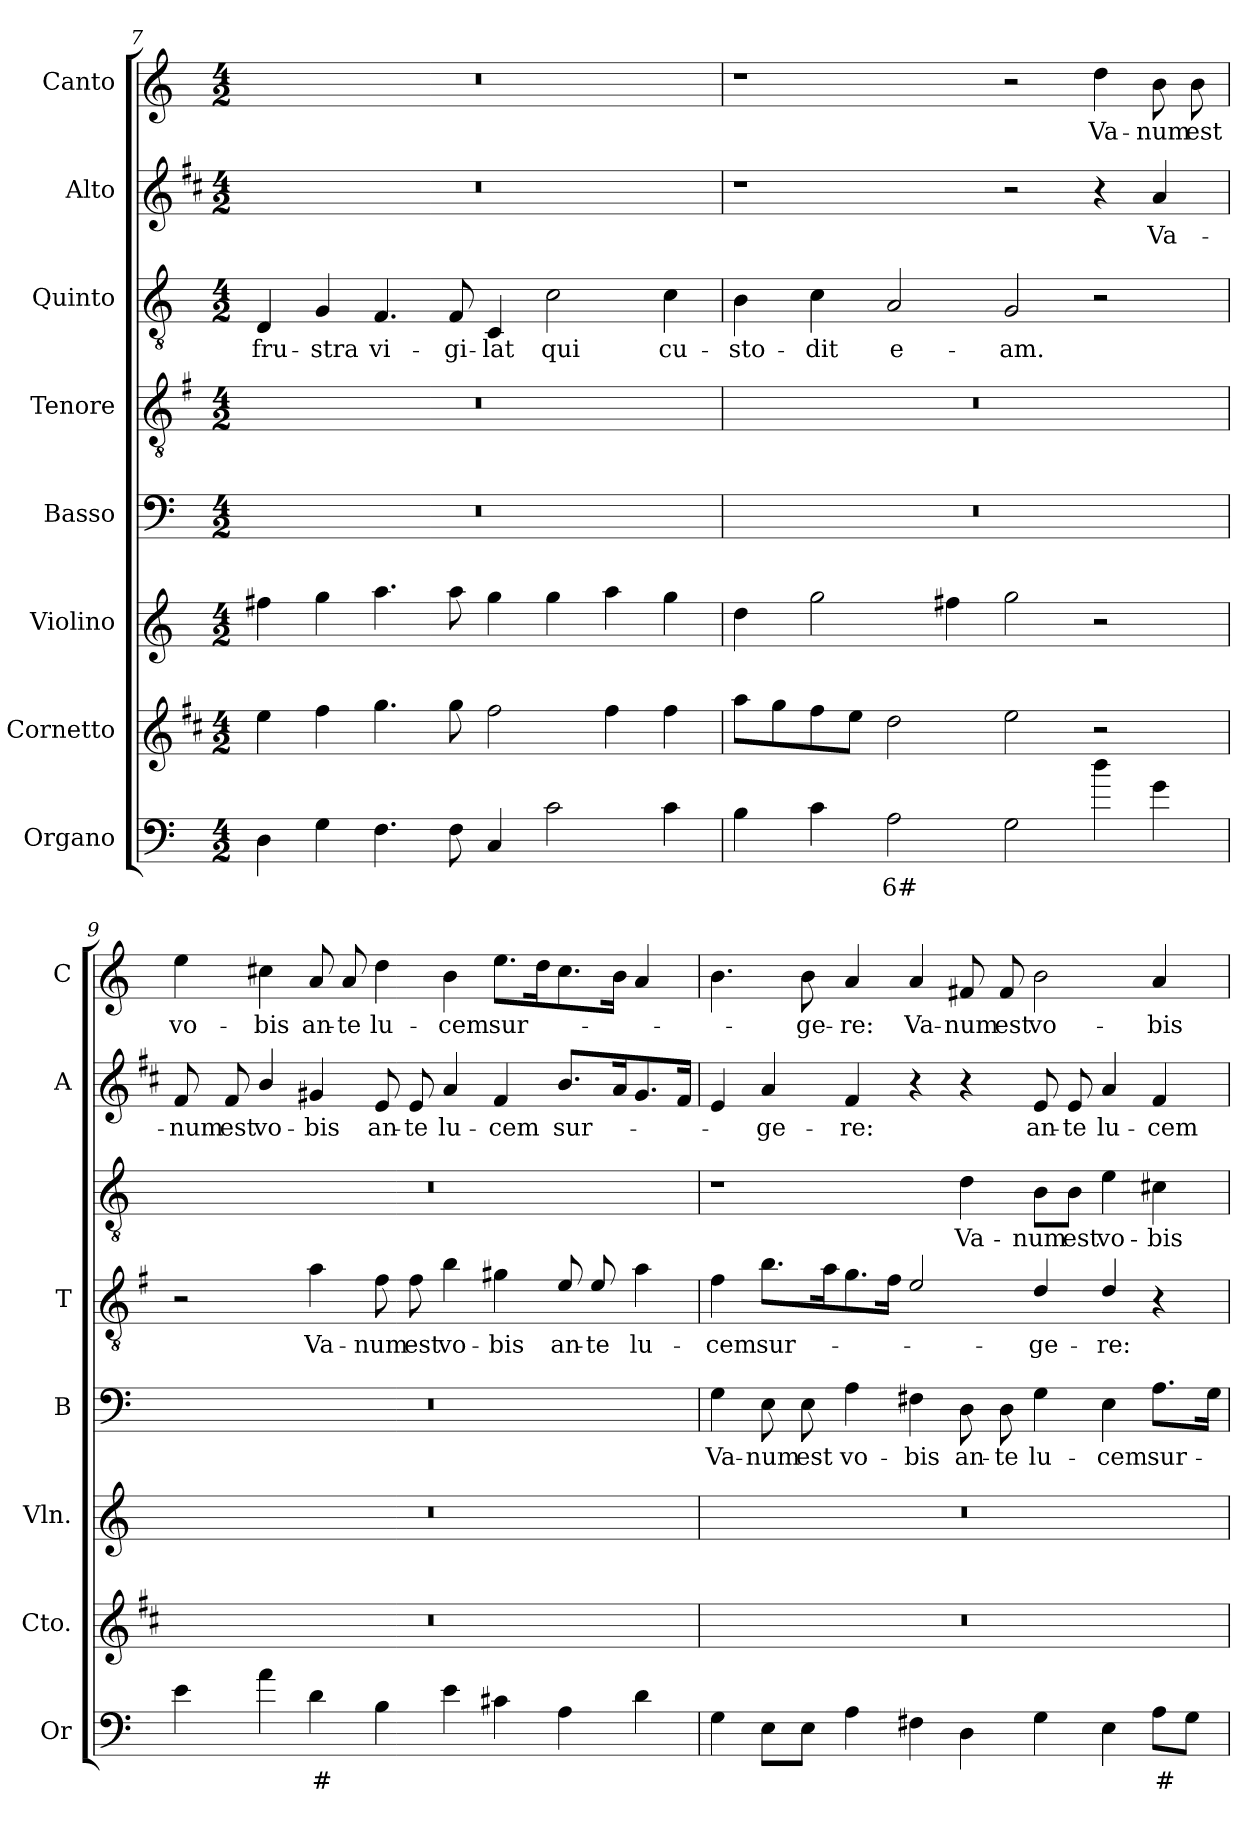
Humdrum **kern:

**kern	**text	**kern	**kern	**kern	**text	**kern	**text	**kern	**text	**kern	**text	**kern	**text
*part8	*part8	*part7	*part6	*part5	*part5	*part4	*part4	*part3	*part3	*part2	*part2	*part1	*part1
*staff8	*staff8	*staff7	*staff6	*staff5	*staff5	*staff4	*staff4	*staff3	*staff3	*staff2	*staff2	*staff1	*staff1
*I"Organo	*	*I"Cornetto	*I"Violino	*I"Basso	*	*I"Tenore	*	*I"Quinto	*	*I"Alto	*	*I"Canto	*
*I'Or	*	*I'Cto.	*I'Vln.	*I'B	*	*I'T	*	*	*	*I'A	*	*I'C	*
*clefF4	*	*clefG2	*clefG2	*clefF4	*	*clefGv2	*	*clefGv2	*	*clefG2	*	*clefG2	*
*	*	*ITrd1c2	*	*	*	*ITrd4c7	*	*	*	*ITrd1c2	*	*	*
*k[]	*	*k[]	*k[]	*k[]	*	*k[]	*	*k[]	*	*k[]	*	*k[]	*
*C:	*	*C:	*C:	*C:	*	*C:	*	*C:	*	*C:	*	*C:	*
*M4/2	*	*M4/2	*M4/2	*M4/2	*	*M4/2	*	*M4/2	*	*M4/2	*	*M4/2	*
=7	=7	=7	=7	=7	=7	=7	=7	=7	=7	=7	=7	=7	=7
!	!	!	!	!	!	!	!	!	!LO:LY:b	!	!	!	!
4D\	.	4dd\	4ff#X\	0r	.	0r	.	4D/	fru-	0r	.	0r	.
!	!	!	!	!	!	!	!	!	!LO:LY:b	!	!	!	!
4G\	.	4ee\	4gg\	.	.	.	.	4G/	-stra	.	.	.	.
!	!	!	!	!	!	!	!	!	!LO:LY:b	!	!	!	!
4.F\	.	4.ff\	4.aa\	.	.	.	.	4.F/	vi-	.	.	.	.
!	!	!	!	!	!	!	!	!	!LO:LY:b	!	!	!	!
8F\	.	8ff\	8aa\	.	.	.	.	8F/	-gi-	.	.	.	.
!	!	!	!	!	!	!	!	!	!LO:LY:b	!	!	!	!
4C/	.	2ee\	4gg\	.	.	.	.	4C/	-lat	.	.	.	.
!	!	!	!	!	!	!	!	!	!LO:LY:b	!	!	!	!
2c\	.	.	4gg\	.	.	.	.	2c\	qui	.	.	.	.
.	.	4ee\	4aa\	.	.	.	.	.	.	.	.	.	.
!	!	!	!	!	!	!	!	!	!LO:LY:b	!	!	!	!
4c\	.	4ee\	4gg\	.	.	.	.	4c\	cu-	.	.	.	.
=8	=8	=8	=8	=8	=8	=8	=8	=8	=8	=8	=8	=8	=8
!	!	!	!	!	!	!	!	!	!LO:LY:b	!	!	!	!
4B\	.	8gg\L	4dd\	0r	.	0r	.	4B\	-sto-	1r	.	1r	.
.	.	8ff\	.	.	.	.	.	.	.	.	.	.	.
!	!	!	!	!	!	!	!	!	!LO:LY:b	!	!	!	!
4c\	.	8ee\	2gg\	.	.	.	.	4c\	-dit	.	.	.	.
.	.	8dd\J	.	.	.	.	.	.	.	.	.	.	.
!	!LO:LY:b	!	!	!	!	!	!	!	!LO:LY:b	!	!	!	!
2A\	6#	2cc\	.	.	.	.	.	2A/	e-	.	.	.	.
.	.	.	4ff#X\	.	.	.	.	.	.	.	.	.	.
!	!	!	!	!	!	!	!	!	!LO:LY:b	!	!	!	!
2G\	.	2dd\	2gg\	.	.	.	.	2G/	-am.	2r	.	2r	.
!	!	!	!	!	!	!	!	!	!	!	!	!	!LO:LY:b
4dd\	.	2r	2r	.	.	.	.	2r	.	4r	.	4dd\	Va-
!	!	!	!	!	!	!	!	!	!	!	!LO:LY:b	!	!LO:LY:b
4g\	.	.	.	.	.	.	.	.	.	4g/	Va-	8b\	-num
!	!	!	!	!	!	!	!	!	!	!	!	!	!LO:LY:b
.	.	.	.	.	.	.	.	.	.	.	.	8b\	est
!!LO:LB:g=z
=9	=9	=9	=9	=9	=9	=9	=9	=9	=9	=9	=9	=9	=9
!	!	!	!	!	!	!	!	!	!	!	!LO:LY:b	!	!LO:LY:b
4e\	.	0r	0r	0r	.	2r	.	0r	.	8e/	-num	4ee\	vo-
!	!	!	!	!	!	!	!	!	!	!	!LO:LY:b	!	!
.	.	.	.	.	.	.	.	.	.	8e/	est	.	.
!	!	!	!	!	!	!	!	!	!	!	!LO:LY:b	!	!LO:LY:b
4a\	.	.	.	.	.	.	.	.	.	4a/	vo-	4cc#X\	-bis
!	!LO:LY:b	!	!	!	!	!	!LO:LY:b	!	!	!	!LO:LY:b	!	!LO:LY:b
4d\	#	.	.	.	.	4d\	Va-	.	.	4f#X/	-bis	8a/	an-
!	!	!	!	!	!	!	!	!	!	!	!	!	!LO:LY:b
.	.	.	.	.	.	.	.	.	.	.	.	8a/	-te
!	!	!	!	!	!	!	!LO:LY:b	!	!	!	!LO:LY:b	!	!LO:LY:b
4B\	.	.	.	.	.	8B\	-num	.	.	8d/	an-	4dd\	lu-
!	!	!	!	!	!	!	!LO:LY:b	!	!	!	!LO:LY:b	!	!
.	.	.	.	.	.	8B\	est	.	.	8d/	-te	.	.
!	!	!	!	!	!	!	!LO:LY:b	!	!	!	!LO:LY:b	!	!LO:LY:b
4e\	.	.	.	.	.	4e\	vo-	.	.	4g/	lu-	4b\	-cem
!	!	!	!	!	!	!	!LO:LY:b	!	!	!	!LO:LY:b	!	!LO:LY:b
4c#X\	.	.	.	.	.	4c#X\	-bis	.	.	4e/	-cem	8.ee\L	sur-
.	.	.	.	.	.	.	.	.	.	.	.	16dd\k	.
!	!	!	!	!	!	!	!LO:LY:b	!	!	!	!LO:LY:b	!	!
4A\	.	.	.	.	.	8A/	an-	.	.	8.a/L	sur-	8.cc#\	.
!	!	!	!	!	!	!	!LO:LY:b	!	!	!	!	!	!
.	.	.	.	.	.	8A/	-te	.	.	.	.	.	.
.	.	.	.	.	.	.	.	.	.	16g/k	.	16b\Jk	.
!	!	!	!	!	!	!	!LO:LY:b	!	!	!	!	!	!
4d\	.	.	.	.	.	4d\	lu-	.	.	8.f#/	.	4a/	.
.	.	.	.	.	.	.	.	.	.	16e/Jk	.	.	.
=10	=10	=10	=10	=10	=10	=10	=10	=10	=10	=10	=10	=10	=10
!	!	!	!	!	!LO:LY:b	!	!LO:LY:b	!	!	!	!	!	!
4G\	.	0r	0r	4G\	Va-	4B\	-cem	1r	.	4d/	.	4.b\	.
!	!	!	!	!	!LO:LY:b	!	!LO:LY:b	!	!	!	!LO:LY:b	!	!
8E\L	.	.	.	8E\	-num	8.e\L	sur-	.	.	4g/	-ge-	.	.
!	!	!	!	!	!LO:LY:b	!	!	!	!	!	!	!	!LO:LY:b
8E\J	.	.	.	8E\	est	.	.	.	.	.	.	8b\	-ge-
.	.	.	.	.	.	16d\k	.	.	.	.	.	.	.
!	!	!	!	!	!LO:LY:b	!	!	!	!	!	!LO:LY:b	!	!LO:LY:b
4A\	.	.	.	4A\	vo-	8.c\	.	.	.	4e/	-re:	4a/	-re:
.	.	.	.	.	.	16B\Jk	.	.	.	.	.	.	.
!	!	!	!	!	!LO:LY:b	!	!	!	!	!	!	!	!LO:LY:b
4F#X\	.	.	.	4F#X\	-bis	2A/	.	.	.	4r	.	4a/	Va-
!	!	!	!	!	!LO:LY:b	!	!	!	!LO:LY:b	!	!	!	!LO:LY:b
4D\	.	.	.	8D\	an-	.	.	4d\	Va-	4r	.	8f#X/	-num
!	!	!	!	!	!LO:LY:b	!	!	!	!	!	!	!	!LO:LY:b
.	.	.	.	8D\	-te	.	.	.	.	.	.	8f#/	est
!	!	!	!	!	!LO:LY:b	!	!LO:LY:b	!	!LO:LY:b	!	!LO:LY:b	!	!LO:LY:b
4G\	.	.	.	4G\	lu-	4G/	-ge-	8B\L	-num	8d/	an-	2b\	vo-
!	!	!	!	!	!	!	!	!	!LO:LY:b	!	!LO:LY:b	!	!
.	.	.	.	.	.	.	.	8B\J	est	8d/	-te	.	.
!	!	!	!	!	!LO:LY:b	!	!LO:LY:b	!	!LO:LY:b	!	!LO:LY:b	!	!
4E\	.	.	.	4E\	-cem	4G/	-re:	4e\	vo-	4g/	lu-	.	.
!	!LO:LY:b	!	!	!	!LO:LY:b	!	!	!	!LO:LY:b	!	!LO:LY:b	!	!LO:LY:b
8A\L	#	.	.	8.A\L	sur-	4r	.	4c#X\	-bis	4e/	-cem	4a/	-bis
8G\J	.	.	.	.	.	.	.	.	.	.	.	.	.
.	.	.	.	16G\Jk	.	.	.	.	.	.	.	.	.
=	=	=	=	=	=	=	=	=	=	=	=	=	=
*-	*-	*-	*-	*-	*-	*-	*-	*-	*-	*-	*-	*-	*-
